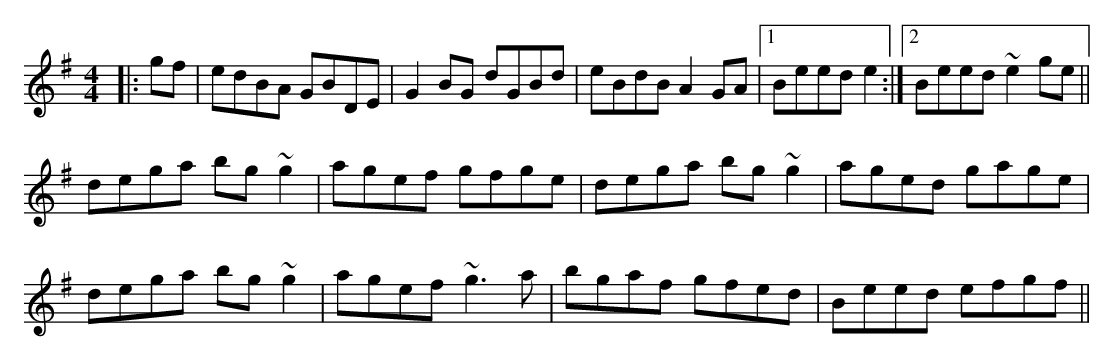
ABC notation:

X:1
M:4/4
K:G
|:gf|edBA GBDE|G2BG dGBd|eBdB A2GA|1 Beed e2:|2 Beed ~e2ge||
dega bg~g2|agef gfge|dega bg~g2|aged gage|
dega bg~g2|agef ~g3a|bgaf gfed|Beed efgf||
